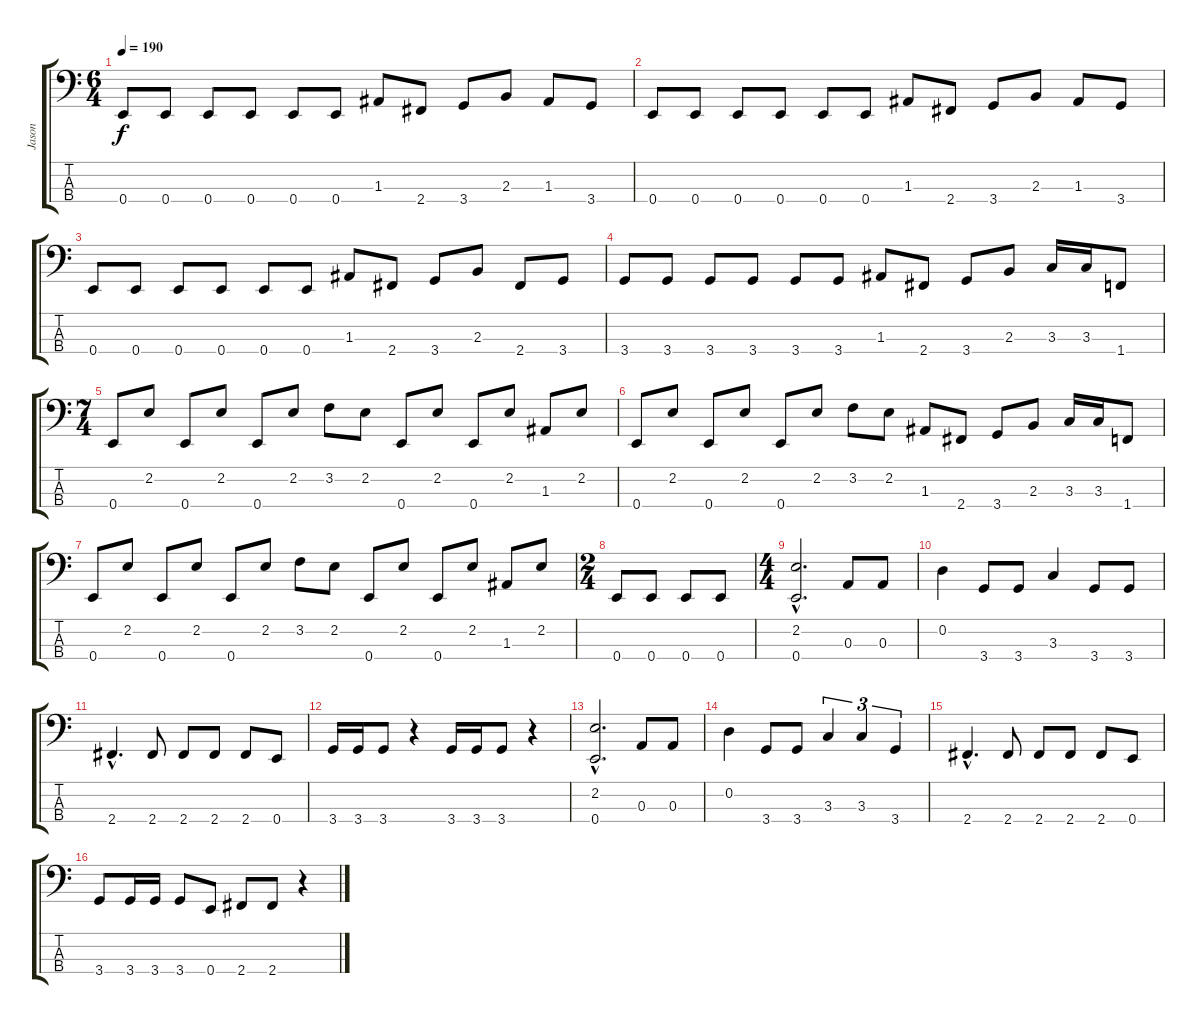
\track ("Jason" "Jason") {instrument electricbasspick}
\staff {score tabs}
\tuning (G2 D2 A1 E1) {hide}
\ts (6 4)
\tempo 190
\clef f4
\ks c
0.4.8{dy f} 0.4.8 0.4.8 0.4.8 0.4.8 0.4.8 1.3.8 2.4.8 3.4.8 2.3.8 1.3.8 3.4.8 |
0.4.8 0.4.8 0.4.8 0.4.8 0.4.8 0.4.8 1.3.8 2.4.8 3.4.8 2.3.8 1.3.8 3.4.8 |
0.4.8 0.4.8 0.4.8 0.4.8 0.4.8 0.4.8 1.3.8 2.4.8 3.4.8 2.3.8 2.4.8 3.4.8 |
3.4.8 3.4.8 3.4.8 3.4.8 3.4.8 3.4.8 1.3.8 2.4.8 3.4.8 2.3.8 3.3.16 3.3.16 1.4.8 |
\ts (7 4)
0.4.8 2.2.8 0.4.8 2.2.8 0.4.8 2.2.8 3.2.8 2.2.8 0.4.8 2.2.8 0.4.8 2.2.8 1.3.8 2.2.8 |
0.4.8 2.2.8 0.4.8 2.2.8 0.4.8 2.2.8 3.2.8 2.2.8 1.3.8 2.4.8 3.4.8 2.3.8 3.3.16 3.3.16 1.4.8 |
0.4.8 2.2.8 0.4.8 2.2.8 0.4.8 2.2.8 3.2.8 2.2.8 0.4.8 2.2.8 0.4.8 2.2.8 1.3.8 2.2.8 |
\ts (2 4)
0.4.8 0.4.8 0.4.8 0.4.8 |
\ts (4 4)
(2.2{hac} 0.4{hac}).2{d} 0.3.8 0.3.8 |
0.2.4 3.4.8 3.4.8 3.3.4 3.4.8 3.4.8 |
2.4{hac}.4{d} 2.4.8 2.4.8 2.4.8 2.4.8 0.4.8 |
3.4.16 3.4.16 3.4.8 r.4 3.4.16 3.4.16 3.4.8 r.4 |
(2.2{hac} 0.4{hac}).2{d} 0.3.8 0.3.8 |
0.2.4 3.4.8 3.4.8 3.3.4{tu (3 2)} 3.3.4{tu (3 2)} 3.4.4{tu (3 2)} |
2.4{hac}.4{d} 2.4.8 2.4.8 2.4.8 2.4.8 0.4.8 |
3.4.8 3.4.16 3.4.16 3.4.8 0.4.8 2.4.8 2.4.8 r.4
